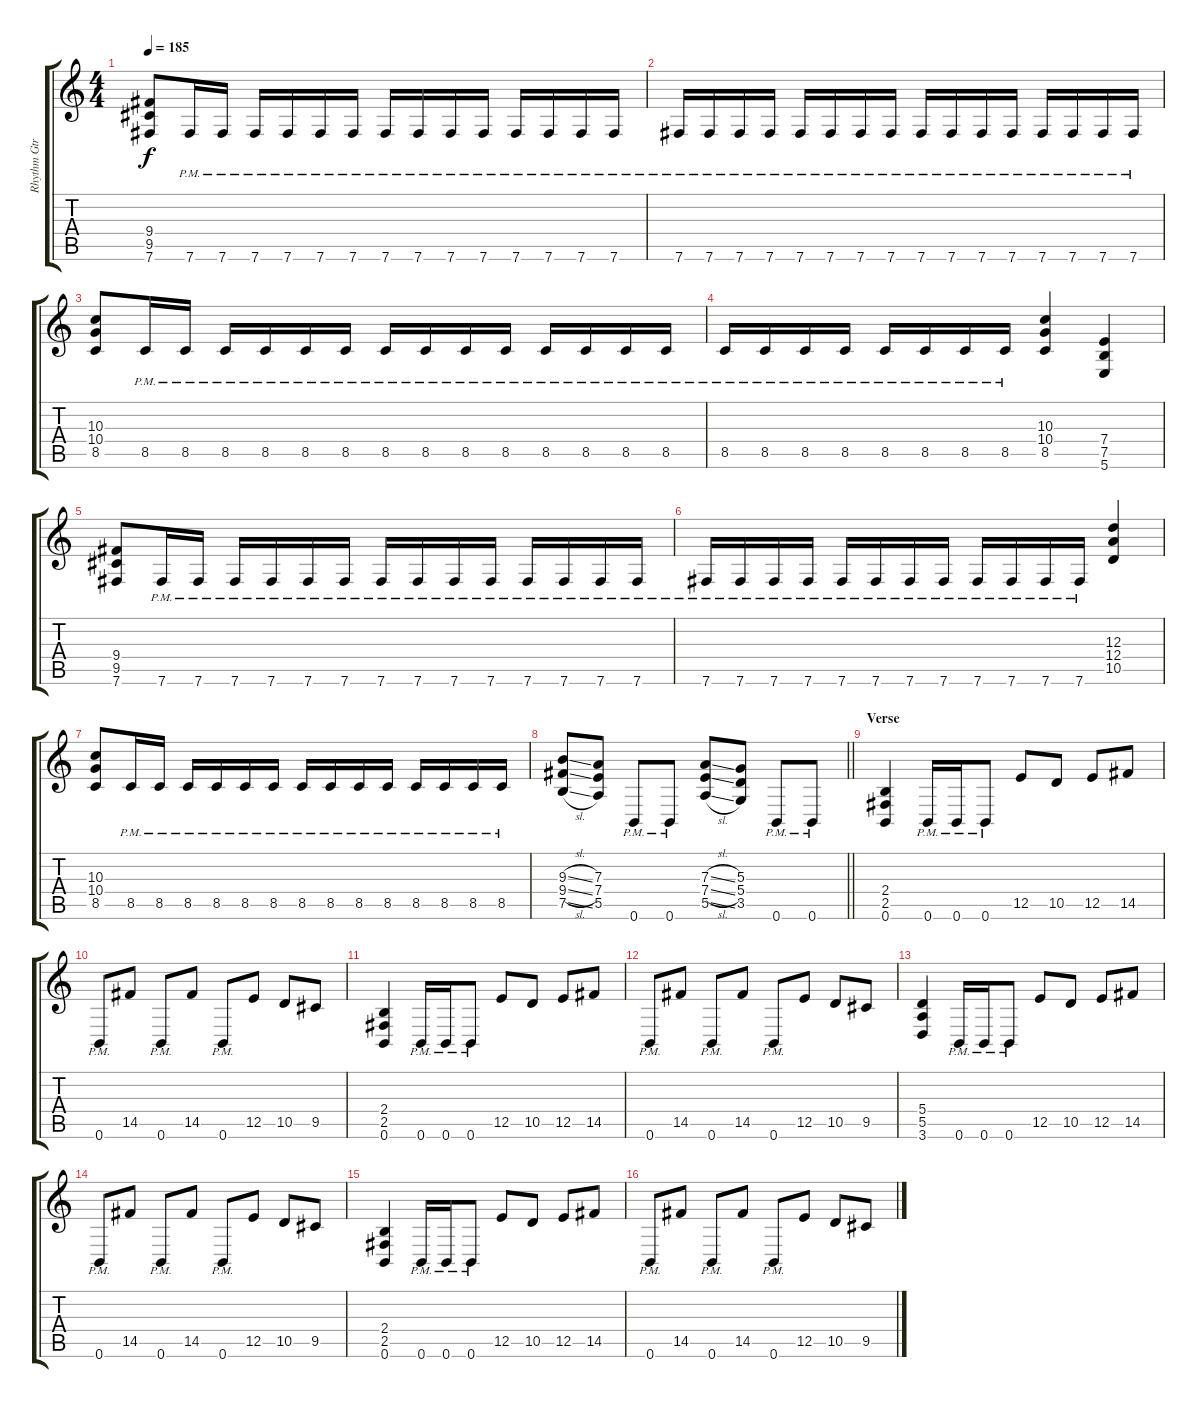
\track ("Rhythm Gtr." "Rhythm Gtr") {instrument distortionguitar}
\staff {score tabs}
\tuning (B3 Gb3 D3 A2 E2 B1) {hide}
\ts (4 4)
\tempo 185
\clef g2
\ks c
(9.4 9.5 7.6).8{dy f} 7.6{pm}.16 7.6{pm}.16 7.6{pm}.16 7.6{pm}.16 7.6{pm}.16 7.6{pm}.16 7.6{pm}.16 7.6{pm}.16 7.6{pm}.16 7.6{pm}.16 7.6{pm}.16 7.6{pm}.16 7.6{pm}.16 7.6{pm}.16 |
7.6{pm}.16 7.6{pm}.16 7.6{pm}.16 7.6{pm}.16 7.6{pm}.16 7.6{pm}.16 7.6{pm}.16 7.6{pm}.16 7.6{pm}.16 7.6{pm}.16 7.6{pm}.16 7.6{pm}.16 7.6{pm}.16 7.6{pm}.16 7.6{pm}.16 7.6{pm}.16 |
(10.3 10.4 8.5).8 8.5{pm}.16 8.5{pm}.16 8.5{pm}.16 8.5{pm}.16 8.5{pm}.16 8.5{pm}.16 8.5{pm}.16 8.5{pm}.16 8.5{pm}.16 8.5{pm}.16 8.5{pm}.16 8.5{pm}.16 8.5{pm}.16 8.5{pm}.16 |
8.5{pm}.16 8.5{pm}.16 8.5{pm}.16 8.5{pm}.16 8.5{pm}.16 8.5{pm}.16 8.5{pm}.16 8.5{pm}.16 (10.3 10.4 8.5).4 (7.4 7.5 5.6).4 |
(9.4 9.5 7.6).8 7.6{pm}.16 7.6{pm}.16 7.6{pm}.16 7.6{pm}.16 7.6{pm}.16 7.6{pm}.16 7.6{pm}.16 7.6{pm}.16 7.6{pm}.16 7.6{pm}.16 7.6{pm}.16 7.6{pm}.16 7.6{pm}.16 7.6{pm}.16 |
7.6{pm}.16 7.6{pm}.16 7.6{pm}.16 7.6{pm}.16 7.6{pm}.16 7.6{pm}.16 7.6{pm}.16 7.6{pm}.16 7.6{pm}.16 7.6{pm}.16 7.6{pm}.16 7.6{pm}.16 (12.3 12.4 10.5).4 |
(10.3 10.4 8.5).8 8.5{pm}.16 8.5{pm}.16 8.5{pm}.16 8.5{pm}.16 8.5{pm}.16 8.5{pm}.16 8.5{pm}.16 8.5{pm}.16 8.5{pm}.16 8.5{pm}.16 8.5{pm}.16 8.5{pm}.16 8.5{pm}.16 8.5{pm}.16 |
\barLineRight lightlight
(9.3{sl} 9.4{sl} 7.5{sl}).8 (7.3 7.4 5.5).8 0.6{pm}.8 0.6{pm}.8 (7.3{sl} 7.4{sl} 5.5{sl}).8 (5.3 5.4 3.5).8 0.6{pm}.8 0.6{pm}.8 |
\section ("" "Verse")
(2.4 2.5 0.6).4 0.6{pm}.16 0.6{pm}.16 0.6{pm}.8 12.5.8 10.5.8 12.5.8 14.5.8 |
0.6{pm}.8 14.5.8 0.6{pm}.8 14.5.8 0.6{pm}.8 12.5.8 10.5.8 9.5.8 |
(2.4 2.5 0.6).4 0.6{pm}.16 0.6{pm}.16 0.6{pm}.8 12.5.8 10.5.8 12.5.8 14.5.8 |
0.6{pm}.8 14.5.8 0.6{pm}.8 14.5.8 0.6{pm}.8 12.5.8 10.5.8 9.5.8 |
(5.4 5.5 3.6).4 0.6{pm}.16 0.6{pm}.16 0.6{pm}.8 12.5.8 10.5.8 12.5.8 14.5.8 |
0.6{pm}.8 14.5.8 0.6{pm}.8 14.5.8 0.6{pm}.8 12.5.8 10.5.8 9.5.8 |
(2.4 2.5 0.6).4 0.6{pm}.16 0.6{pm}.16 0.6{pm}.8 12.5.8 10.5.8 12.5.8 14.5.8 |
0.6{pm}.8 14.5.8 0.6{pm}.8 14.5.8 0.6{pm}.8 12.5.8 10.5.8 9.5.8
